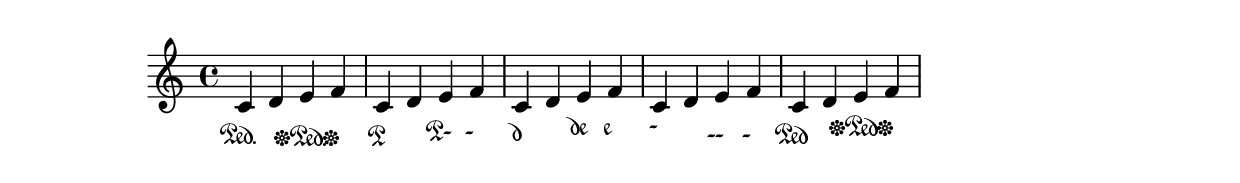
%% DO NOT EDIT this file manually; it is automatically
%% generated from LSR http://lsr.dsi.unimi.it
%% Make any changes in LSR itself, or in Documentation/snippets/new/ ,
%% and then run scripts/auxiliar/makelsr.py
%%
%% This file is in the public domain.
\version "2.12.2"

\header {
  lsrtags = "keyboards, tweaks-and-overrides"

%% Translation of GIT committish: 59caa3adce63114ca7972d18f95d4aadc528ec3d
  texidoces = "
Se puede usar @code{Staff.pedalSustainStrings} para fijar el texto de
las indicaciones de pisar pedal y levantar pedal.  Observe que las
únicas cadenas válidas son las que están en la lista de glifos de
pedal: los valores que aparecen en este fragmento de código son una
relación exhaustiva.

"
  doctitlees = "Modificar el texto de las indicaciones de pedal"



  texidoc = "
@code{Staff.pedalSustainStrings} can be used to set the text used for
pedal down and up.  Note that the only valid strings are those found in
the list of pedal glyphs - the values used this snippet constitute an
exhaustive list.

"
  doctitle = "Changing the text for sustain markings"
} % begin verbatim

sustainNotes = { c4\sustainOn d e\sustainOff\sustainOn f\sustainOff }

\relative c' {
  \sustainNotes
  \set Staff.pedalSustainStrings = #'("P" "P-" "-")
  \sustainNotes
  \set Staff.pedalSustainStrings = #'("d" "de" "e")
  \sustainNotes
  \set Staff.pedalSustainStrings = #'("M" "M-" "-")
  \sustainNotes
  \set Staff.pedalSustainStrings = #'("Ped" "*Ped" "*")
  \sustainNotes
}
